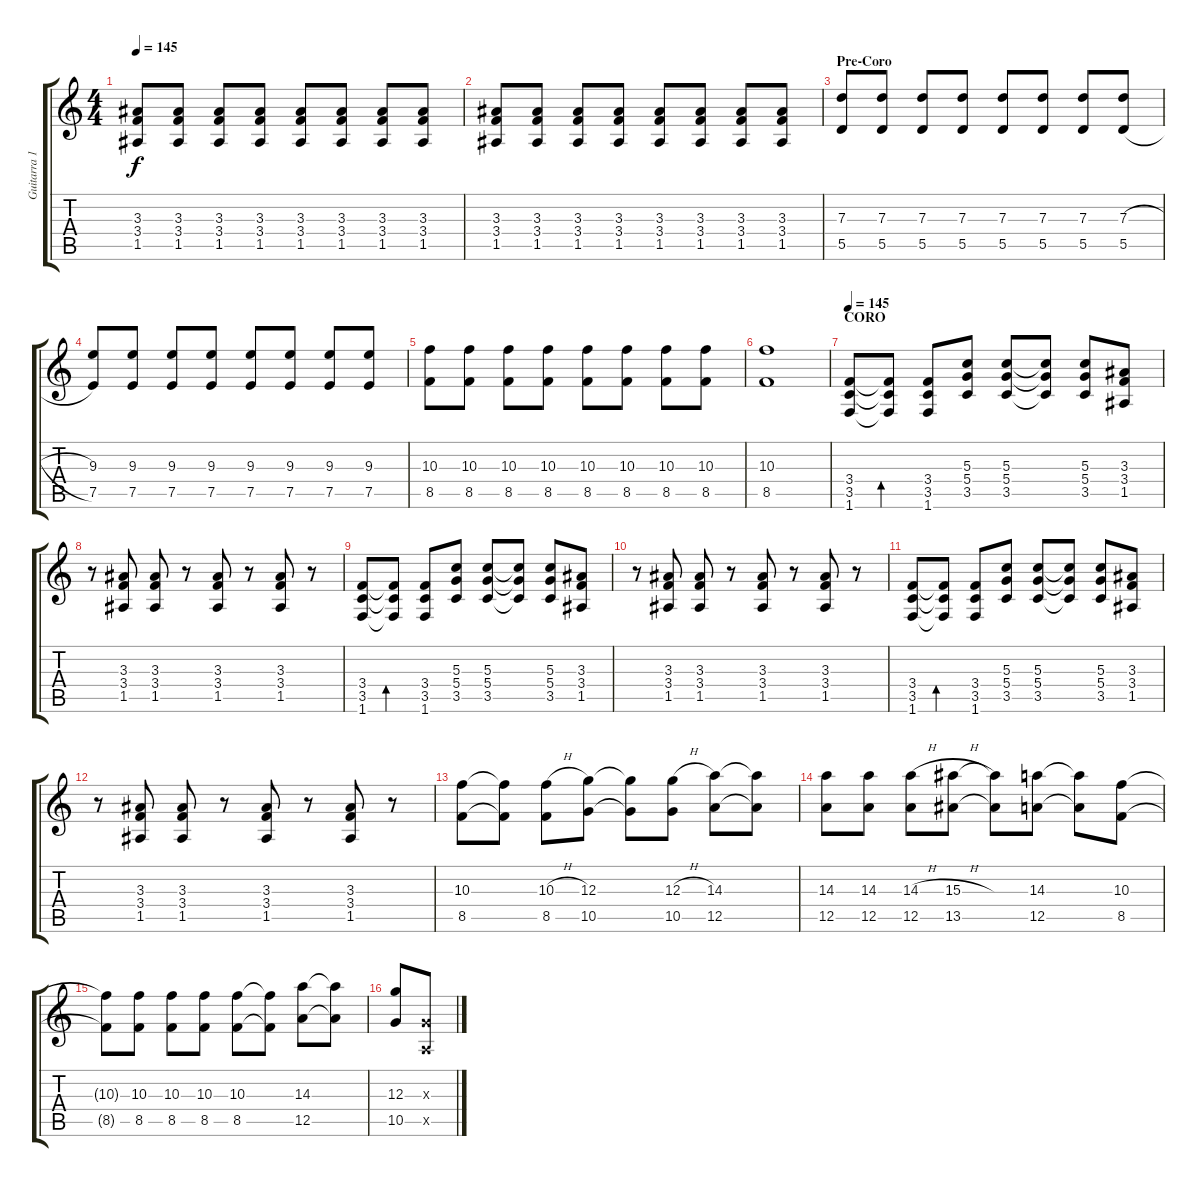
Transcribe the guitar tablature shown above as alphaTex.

\track ("Guitarra 1" "Guitarra 1") {instrument distortionguitar}
\staff {score tabs}
\tuning (E4 B3 G3 D3 A2 E2) {hide}
\ts (4 4)
\tempo 145
\clef g2
\ks c
(3.3 3.4 1.5).8{dy f} (3.3 3.4 1.5).8 (3.3 3.4 1.5).8 (3.3 3.4 1.5).8 (3.3 3.4 1.5).8 (3.3 3.4 1.5).8 (3.3 3.4 1.5).8 (3.3 3.4 1.5).8 |
(3.3 3.4 1.5).8 (3.3 3.4 1.5).8 (3.3 3.4 1.5).8 (3.3 3.4 1.5).8 (3.3 3.4 1.5).8 (3.3 3.4 1.5).8 (3.3 3.4 1.5).8 (3.3 3.4 1.5).8 |
\section ("" "Pre-Coro")
(7.3 5.5).8 (7.3 5.5).8 (7.3 5.5).8 (7.3 5.5).8 (7.3 5.5).8 (7.3 5.5).8 (7.3 5.5).8 (7.3{h} 5.5{h}).8 |
(9.3 7.5).8 (9.3 7.5).8 (9.3 7.5).8 (9.3 7.5).8 (9.3 7.5).8 (9.3 7.5).8 (9.3 7.5).8 (9.3 7.5).8 |
(10.3 8.5).8 (10.3 8.5).8 (10.3 8.5).8 (10.3 8.5).8 (10.3 8.5).8 (10.3 8.5).8 (10.3 8.5).8 (10.3 8.5).8 |
(10.3 8.5).1 |
\section ("" "CORO")
\tempo 145
(3.4 3.5 1.6).8 (3.4{t} 3.5{t} 1.6{t}).8{bd 60} (3.4 3.5 1.6).8 (5.3 5.4 3.5).8 (5.3 5.4 3.5).8 (5.3{t} 5.4{t} 3.5{t}).8 (5.3 5.4 3.5).8 (3.3 3.4 1.5).8 |
r.8 (3.3 3.4 1.5).8 (3.3 3.4 1.5).8 r.8 (3.3 3.4 1.5).8 r.8 (3.3 3.4 1.5).8 r.8 |
(3.4 3.5 1.6).8 (3.4{t} 3.5{t} 1.6{t}).8{bd 60} (3.4 3.5 1.6).8 (5.3 5.4 3.5).8 (5.3 5.4 3.5).8 (5.3{t} 5.4{t} 3.5{t}).8 (5.3 5.4 3.5).8 (3.3 3.4 1.5).8 |
r.8 (3.3 3.4 1.5).8 (3.3 3.4 1.5).8 r.8 (3.3 3.4 1.5).8 r.8 (3.3 3.4 1.5).8 r.8 |
(3.4 3.5 1.6).8 (3.4{t} 3.5{t} 1.6{t}).8{bd 60} (3.4 3.5 1.6).8 (5.3 5.4 3.5).8 (5.3 5.4 3.5).8 (5.3{t} 5.4{t} 3.5{t}).8 (5.3 5.4 3.5).8 (3.3 3.4 1.5).8 |
r.8 (3.3 3.4 1.5).8 (3.3 3.4 1.5).8 r.8 (3.3 3.4 1.5).8 r.8 (3.3 3.4 1.5).8 r.8 |
(10.3 8.5).8 (10.3{t} 8.5{t}).8 (10.3{h} 8.5).8 (12.3 10.5).8 (12.3{t} 10.5{t}).8 (12.3{h} 10.5).8 (14.3 12.5).8 (14.3{t} 12.5{t}).8 |
(14.3 12.5).8 (14.3 12.5).8 (14.3{h} 12.5).8 (15.3{h} 13.5).8 (15.3{t} 13.5{t}).8 (14.3 12.5).8 (14.3{t} 12.5{t}).8 (10.3 8.5).8 |
(10.3{t} 8.5{t}).8 (10.3 8.5).8 (10.3 8.5).8 (10.3 8.5).8 (10.3 8.5).8 (10.3{t} 8.5{t}).8 (14.3 12.5).8 (14.3{t} 12.5{t}).8 |
(12.3 10.5).8 (0.3{x} 0.5{x}).8
